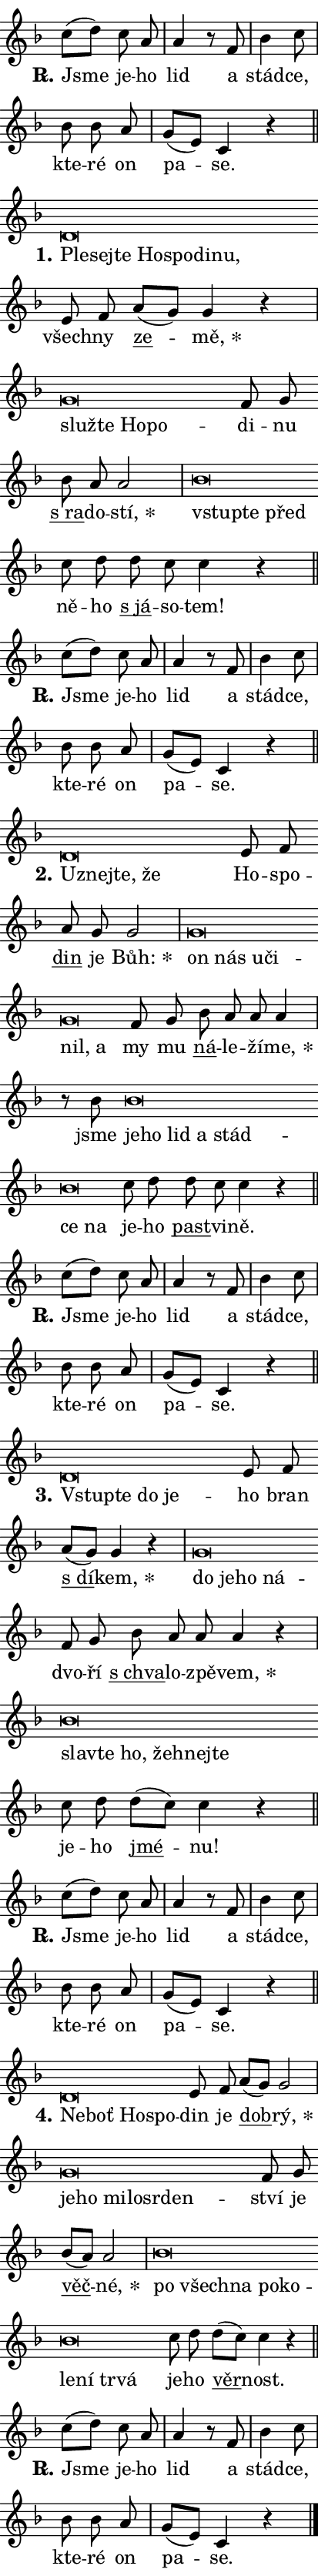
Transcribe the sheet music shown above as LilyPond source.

\version "2.22.1"
\header { tagline = "" }
\paper {
  indent = 0\cm
  top-margin = 0\cm
  right-margin = 0\cm
  bottom-margin = 0\cm
  left-margin = 0\cm
  paper-width = 7\cm
  page-breaking = #ly:one-page-breaking
  system-system-spacing.basic-distance = #11
  score-system-spacing.basic-distance = #11.3
  ragged-last = ##f
}


%% Author: Thomas Morley
%% https://lists.gnu.org/archive/html/lilypond-user/2020-05/msg00002.html
#(define (line-position grob)
"Returns position of @var[grob} in current system:
   @code{'start}, if at first time-step
   @code{'end}, if at last time-step
   @code{'middle} otherwise
"
  (let* ((col (ly:item-get-column grob))
         (ln (ly:grob-object col 'left-neighbor))
         (rn (ly:grob-object col 'right-neighbor))
         (col-to-check-left (if (ly:grob? ln) ln col))
         (col-to-check-right (if (ly:grob? rn) rn col))
         (break-dir-left
           (and
             (ly:grob-property col-to-check-left 'non-musical #f)
             (ly:item-break-dir col-to-check-left)))
         (break-dir-right
           (and
             (ly:grob-property col-to-check-right 'non-musical #f)
             (ly:item-break-dir col-to-check-right))))
        (cond ((eqv? 1 break-dir-left) 'start)
              ((eqv? -1 break-dir-right) 'end)
              (else 'middle))))

#(define (tranparent-at-line-position vctor)
  (lambda (grob)
  "Relying on @code{line-position} select the relevant enry from @var{vctor}.
Used to determine transparency,"
    (case (line-position grob)
      ((end) (not (vector-ref vctor 0)))
      ((middle) (not (vector-ref vctor 1)))
      ((start) (not (vector-ref vctor 2))))))

noteHeadBreakVisibility =
#(define-music-function (break-visibility)(vector?)
"Makes @code{NoteHead}s transparent relying on @var{break-visibility}"
#{
  \override NoteHead.transparent =
    #(tranparent-at-line-position break-visibility)
#})

#(define delete-ledgers-for-transparent-note-heads
  (lambda (grob)
    "Reads whether a @code{NoteHead} is transparent.
If so this @code{NoteHead} is removed from @code{'note-heads} from
@var{grob}, which is supposed to be @code{LedgerLineSpanner}.
As a result ledgers are not printed for this @code{NoteHead}"
    (let* ((nhds-array (ly:grob-object grob 'note-heads))
           (nhds-list
             (if (ly:grob-array? nhds-array)
                 (ly:grob-array->list nhds-array)
                 '()))
           ;; Relies on the transparent-property being done before
           ;; Staff.LedgerLineSpanner.after-line-breaking is executed.
           ;; This is fragile ...
           (to-keep
             (remove
               (lambda (nhd)
                 (ly:grob-property nhd 'transparent #f))
               nhds-list)))
      ;; TODO find a better method to iterate over grob-arrays, similiar
      ;; to filter/remove etc for lists
      ;; For now rebuilt from scratch
      (set! (ly:grob-object grob 'note-heads)  '())
      (for-each
        (lambda (nhd)
          (ly:pointer-group-interface::add-grob grob 'note-heads nhd))
        to-keep))))

hideNotes = {
  \noteHeadBreakVisibility #begin-of-line-visible
}
unHideNotes = {
  \noteHeadBreakVisibility #all-visible
}

% work-around for resetting accidentals
% https://lilypond.org/doc/v2.23/Documentation/notation/displaying-rhythms#unmetered-music
cadenzaMeasure = {
  \cadenzaOff
  \partial 1024 s1024
  \cadenzaOn
}

#(define-markup-command (accent layout props text) (markup?)
  "Underline accented syllable"
  (interpret-markup layout props
    #{\markup \override #'(offset . 4.3) \underline { #text }#}))

responsum = \markup \concat {
  "R" \hspace #-1.05 \path #0.1 #'((moveto 0 0.07) (lineto 0.9 0.8)) \hspace #0.05 "."
}

\layout {
    \context {
        \Staff
        \remove "Time_signature_engraver"
        \override LedgerLineSpanner.after-line-breaking = #delete-ledgers-for-transparent-note-heads
    }
    \context {
        \Voice {
            \override NoteHead.output-attributes = #'((class . "notehead"))
            \override Hairpin.height = #0.55
        }
    }
    \context {
        \Lyrics {
            \override StanzaNumber.output-attributes = #'((class . "stanzanumber"))
            \override LyricSpace.minimum-distance = #0.9
            \override LyricText.font-name = #"TeX Gyre Schola"
            \override LyricText.font-size = 1
            \override StanzaNumber.font-name = #"TeX Gyre Schola Bold"
            \override StanzaNumber.font-size = 1
        }
    }
}

% magnetic-lyrics.ily
%
%   written by
%     Jean Abou Samra <jean@abou-samra.fr>
%     Werner Lemberg <wl@gnu.org>
%
%   adapted by
%     Jiri Hon <jiri.hon@gmail.com>
%
% Version 2022-Apr-15

% https://www.mail-archive.com/lilypond-user@gnu.org/msg149350.html

#(define (Left_hyphen_pointer_engraver context)
   "Collect syllable-hyphen-syllable occurrences in lyrics and store
them in properties.  This engraver only looks to the left.  For
example, if the lyrics input is @code{foo -- bar}, it does the
following.

@itemize @bullet
@item
Set the @code{text} property of the @code{LyricHyphen} grob between
@q{foo} and @q{bar} to @code{foo}.

@item
Set the @code{left-hyphen} property of the @code{LyricText} grob with
text @q{foo} to the @code{LyricHyphen} grob between @q{foo} and
@q{bar}.
@end itemize

Use this auxiliary engraver in combination with the
@code{lyric-@/text::@/apply-@/magnetic-@/offset!} hook."
   (let ((hyphen #f)
         (text #f))
     (make-engraver
      (acknowledgers
       ((lyric-syllable-interface engraver grob source-engraver)
        (set! text grob)))
      (end-acknowledgers
       ((lyric-hyphen-interface engraver grob source-engraver)
        ;(when (not (grob::has-interface grob 'lyric-space-interface))
          (set! hyphen grob)));)
      ((stop-translation-timestep engraver)
       (when (and text hyphen)
         (ly:grob-set-object! text 'left-hyphen hyphen))
       (set! text #f)
       (set! hyphen #f)))))

#(define (lyric-text::apply-magnetic-offset! grob)
   "If the space between two syllables is less than the value in
property @code{LyricText@/.details@/.squash-threshold}, move the right
syllable to the left so that it gets concatenated with the left
syllable.

Use this function as a hook for
@code{LyricText@/.after-@/line-@/breaking} if the
@code{Left_@/hyphen_@/pointer_@/engraver} is active."
   (let ((hyphen (ly:grob-object grob 'left-hyphen #f)))
     (when hyphen
       (let ((left-text (ly:spanner-bound hyphen LEFT)))
         (when (grob::has-interface left-text 'lyric-syllable-interface)
           (let* ((common (ly:grob-common-refpoint grob left-text X))
                  (this-x-ext (ly:grob-extent grob common X))
                  (left-x-ext
                   (begin
                     ;; Trigger magnetism for left-text.
                     (ly:grob-property left-text 'after-line-breaking)
                     (ly:grob-extent left-text common X)))
                  ;; `delta` is the gap width between two syllables.
                  (delta (- (interval-start this-x-ext)
                            (interval-end left-x-ext)))
                  (details (ly:grob-property grob 'details))
                  (threshold (assoc-get 'squash-threshold details 0.2)))
             (when (< delta threshold)
               (let* (;; We have to manipulate the input text so that
                      ;; ligatures crossing syllable boundaries are not
                      ;; disabled.  For languages based on the Latin
                      ;; script this is essentially a beautification.
                      ;; However, for non-Western scripts it can be a
                      ;; necessity.
                      (lt (ly:grob-property left-text 'text))
                      (rt (ly:grob-property grob 'text))
                      (is-space (grob::has-interface hyphen 'lyric-space-interface))
                      (space (if is-space " " ""))
                      (space-markup (grob-interpret-markup grob " "))
                      (space-size (interval-length (ly:stencil-extent space-markup X)))
                      (extra-delta (if is-space space-size 0))
                      ;; Append new syllable.
                      (ltrt-space (if (and (string? lt) (string? rt))
                                (string-append lt space rt)
                                (make-concat-markup (list lt space rt))))
                      ;; Right-align `ltrt` to the right side.
                      (ltrt-space-markup (grob-interpret-markup
                               grob
                               (make-translate-markup
                                (cons (interval-length this-x-ext) 0)
                                (make-right-align-markup ltrt-space)))))
                 (begin
                   ;; Don't print `left-text`.
                   (ly:grob-set-property! left-text 'stencil #f)
                   ;; Set text and stencil (which holds all collected
                   ;; syllables so far) and shift it to the left.
                   (ly:grob-set-property! grob 'text ltrt-space)
                   (ly:grob-set-property! grob 'stencil ltrt-space-markup)
                   (ly:grob-translate-axis! grob (- (- delta extra-delta)) X))))))))))


#(define (lyric-hyphen::displace-bounds-first grob)
   ;; Make very sure this callback isn't triggered too early.
   (let ((left (ly:spanner-bound grob LEFT))
         (right (ly:spanner-bound grob RIGHT)))
     (ly:grob-property left 'after-line-breaking)
     (ly:grob-property right 'after-line-breaking)
     (ly:lyric-hyphen::print grob)))

squashThreshold = #0.4

\layout {
  \context {
    \Lyrics
    \consists #Left_hyphen_pointer_engraver
    \override LyricText.after-line-breaking =
      #lyric-text::apply-magnetic-offset!
    \override LyricHyphen.stencil = #lyric-hyphen::displace-bounds-first
    \override LyricText.details.squash-threshold = \squashThreshold
    \override LyricHyphen.minimum-distance = 0
    \override LyricHyphen.minimum-length = \squashThreshold
  }
}

squash = \override LyricText.details.squash-threshold = 9999
unSquash = \override LyricText.details.squash-threshold = \squashThreshold

left = \override LyricText.self-alignment-X = #LEFT
unLeft = \revert LyricText.self-alignment-X

starOffset = #(lambda (grob) 
                (let ((x_offset (ly:self-alignment-interface::aligned-on-x-parent grob)))
                  (if (= x_offset 0) 0 (+ x_offset 1.2))))

star = #(define-music-function (syllable)(string?)
"Append star separator at the end of a syllable"
#{
  \once \override LyricText.X-offset = #starOffset
  \lyricmode { \markup {
    #syllable
    \override #'((font-name . "TeX Gyre Schola Bold")) \hspace #0.2 \lower #0.65 \larger "*"
  } }
#})

starAccent = #(define-music-function (syllable)(string?)
"Append star separator at the end of a syllable and make accent"
#{
  \once \override LyricText.X-offset = #starOffset
  \lyricmode { \markup {
    \accent #syllable
    \override #'((font-name . "TeX Gyre Schola Bold")) \hspace #0.2 \lower #0.65 \larger "*"
  } }
#})

breath = #(define-music-function (syllable)(string?)
"Append breathing indicator at the end of a syllable"
#{
  \lyricmode { \markup { #syllable "+" } }
#})

optionalBreath = #(define-music-function (syllable)(string?)
"Append optional breathing indicator at the end of a syllable"
#{
  \lyricmode { \markup { #syllable "(+)" } }
#})


\score {
    <<
        \new Voice = "melody" { \cadenzaOn \key f \major \relative { c''8[( d)] c a \cadenzaMeasure \bar "|" a4 r8 f \cadenzaMeasure \bar "|" bes4 c8 \cadenzaMeasure \bar "|" bes bes a \cadenzaMeasure \bar "|" g[( e)] c4 r \cadenzaMeasure \bar "||" \break } }
        \new Lyrics \lyricsto "melody" { \lyricmode { \set stanza = \responsum
Jsme je -- ho lid a stád -- ce, kte -- ré on pa -- se. } }
    >>
    \layout {}
}

\score {
    <<
        \new Voice = "melody" { \cadenzaOn \key f \major \relative { d'\breve*1/16 \hideNotes \breve*1/16 \bar "" \breve*1/16 \bar "" \breve*1/16 \bar "" \breve*1/16 \bar "" \breve*1/16 \breve*1/16 \bar "" \unHideNotes e8 f \bar "" a[( g)] g4 r \cadenzaMeasure \bar "|" g\breve*1/16 \hideNotes \breve*1/16 \bar "" \breve*1/16 \breve*1/16 \bar "" \unHideNotes f8 g \bar "" bes a a2 \cadenzaMeasure \bar "|" bes\breve*1/16 \hideNotes \breve*1/16 \breve*1/16 \bar "" \unHideNotes c8 d \bar "" d c c4 r \cadenzaMeasure \bar "||" \break } }
        \new Lyrics \lyricsto "melody" { \lyricmode { \set stanza = "1."
\left Ple -- \squash sej -- te Ho -- spo -- di -- nu, \unLeft \unSquash všech -- ny \markup \accent ze -- \star mě, \left služ -- \squash te Ho -- po -- \unLeft \unSquash di -- nu \markup \accent "s ra" -- do -- \star stí, \left vstup -- \squash te před \unLeft \unSquash ně -- ho \markup \accent "s já" -- so -- tem! } }
    >>
    \layout {}
}

\score {
    <<
        \new Voice = "melody" { \cadenzaOn \key f \major \relative { c''8[( d)] c a \cadenzaMeasure \bar "|" a4 r8 f \cadenzaMeasure \bar "|" bes4 c8 \cadenzaMeasure \bar "|" bes bes a \cadenzaMeasure \bar "|" g[( e)] c4 r \cadenzaMeasure \bar "||" \break } }
        \new Lyrics \lyricsto "melody" { \lyricmode { \set stanza = \responsum
Jsme je -- ho lid a stád -- ce, kte -- ré on pa -- se. } }
    >>
    \layout {}
}

\score {
    <<
        \new Voice = "melody" { \cadenzaOn \key f \major \relative { d'\breve*1/16 \hideNotes \breve*1/16 \bar "" \breve*1/16 \breve*1/16 \bar "" \unHideNotes e8 f \bar "" a g g2 \cadenzaMeasure \bar "|" g\breve*1/16 \hideNotes \breve*1/16 \bar "" \breve*1/16 \bar "" \breve*1/16 \bar "" \breve*1/16 \breve*1/16 \bar "" \unHideNotes f8 g \bar "" bes a a a4 \cadenzaMeasure \bar "|" r8 bes bes\breve*1/16 \hideNotes \breve*1/16 \bar "" \breve*1/16 \bar "" \breve*1/16 \bar "" \breve*1/16 \bar "" \breve*1/16 \breve*1/16 \bar "" \unHideNotes c8 d \bar "" d c c4 r \cadenzaMeasure \bar "||" \break } }
        \new Lyrics \lyricsto "melody" { \lyricmode { \set stanza = "2."
\left U -- \squash znej -- te, že \unLeft \unSquash Ho -- spo -- \markup \accent din je \star Bůh: \left on \squash nás u -- či -- nil, a \unLeft \unSquash my mu \markup \accent ná -- le -- ží -- \star me, jsme \left je -- \squash ho lid a stád -- ce na \unLeft \unSquash je -- ho \markup \accent past -- vi -- ně. } }
    >>
    \layout {}
}

\score {
    <<
        \new Voice = "melody" { \cadenzaOn \key f \major \relative { c''8[( d)] c a \cadenzaMeasure \bar "|" a4 r8 f \cadenzaMeasure \bar "|" bes4 c8 \cadenzaMeasure \bar "|" bes bes a \cadenzaMeasure \bar "|" g[( e)] c4 r \cadenzaMeasure \bar "||" \break } }
        \new Lyrics \lyricsto "melody" { \lyricmode { \set stanza = \responsum
Jsme je -- ho lid a stád -- ce, kte -- ré on pa -- se. } }
    >>
    \layout {}
}

\score {
    <<
        \new Voice = "melody" { \cadenzaOn \key f \major \relative { d'\breve*1/16 \hideNotes \breve*1/16 \bar "" \breve*1/16 \breve*1/16 \bar "" \unHideNotes e8 f \bar "" a[( g)] g4 r \cadenzaMeasure \bar "|" g\breve*1/16 \hideNotes \breve*1/16 \bar "" \breve*1/16 \breve*1/16 \bar "" \unHideNotes f8 g \bar "" bes a a a4 r \cadenzaMeasure \bar "|" bes\breve*1/16 \hideNotes \breve*1/16 \bar "" \breve*1/16 \bar "" \breve*1/16 \bar "" \breve*1/16 \breve*1/16 \bar "" \unHideNotes c8 d \bar "" d[( c)] c4 r \cadenzaMeasure \bar "||" \break } }
        \new Lyrics \lyricsto "melody" { \lyricmode { \set stanza = "3."
\left Vstup -- \squash te do je -- \unLeft \unSquash ho bran \markup \accent "s dí" -- \star kem, \left do \squash je -- ho ná -- \unLeft \unSquash dvo -- ří \markup \accent "s chva" -- lo -- zpě -- \star vem, \left sla -- \squash vte ho, žeh -- nej -- te \unLeft \unSquash je -- ho \markup \accent jmé -- nu! } }
    >>
    \layout {}
}

\score {
    <<
        \new Voice = "melody" { \cadenzaOn \key f \major \relative { c''8[( d)] c a \cadenzaMeasure \bar "|" a4 r8 f \cadenzaMeasure \bar "|" bes4 c8 \cadenzaMeasure \bar "|" bes bes a \cadenzaMeasure \bar "|" g[( e)] c4 r \cadenzaMeasure \bar "||" \break } }
        \new Lyrics \lyricsto "melody" { \lyricmode { \set stanza = \responsum
Jsme je -- ho lid a stád -- ce, kte -- ré on pa -- se. } }
    >>
    \layout {}
}

\score {
    <<
        \new Voice = "melody" { \cadenzaOn \key f \major \relative { d'\breve*1/16 \hideNotes \breve*1/16 \bar "" \breve*1/16 \breve*1/16 \bar "" \unHideNotes e8 f \bar "" a[( g)] g2 \cadenzaMeasure \bar "|" g\breve*1/16 \hideNotes \breve*1/16 \bar "" \breve*1/16 \bar "" \breve*1/16 \bar "" \breve*1/16 \breve*1/16 \bar "" \unHideNotes f8 g \bar "" bes[( a)] a2 \cadenzaMeasure \bar "|" bes\breve*1/16 \hideNotes \breve*1/16 \bar "" \breve*1/16 \bar "" \breve*1/16 \bar "" \breve*1/16 \bar "" \breve*1/16 \bar "" \breve*1/16 \bar "" \breve*1/16 \breve*1/16 \bar "" \unHideNotes c8 d \bar "" d[( c)] c4 r \cadenzaMeasure \bar "||" \break } }
        \new Lyrics \lyricsto "melody" { \lyricmode { \set stanza = "4."
\left Ne -- \squash boť Ho -- spo -- \unLeft \unSquash din je \markup \accent dob -- \star rý, \left je -- \squash ho mi -- lo -- sr -- den -- \unLeft \unSquash ství je \markup \accent věč -- \star né, \left po \squash všech -- na po -- ko -- le -- ní tr -- vá \unLeft \unSquash je -- ho \markup \accent věr -- nost. } }
    >>
    \layout {}
}

\score {
    <<
        \new Voice = "melody" { \cadenzaOn \key f \major \relative { c''8[( d)] c a \cadenzaMeasure \bar "|" a4 r8 f \cadenzaMeasure \bar "|" bes4 c8 \cadenzaMeasure \bar "|" bes bes a \cadenzaMeasure \bar "|" g[( e)] c4 r \cadenzaMeasure \bar "||" \break } \bar "|." }
        \new Lyrics \lyricsto "melody" { \lyricmode { \set stanza = \responsum
Jsme je -- ho lid a stád -- ce, kte -- ré on pa -- se. } }
    >>
    \layout {}
}
